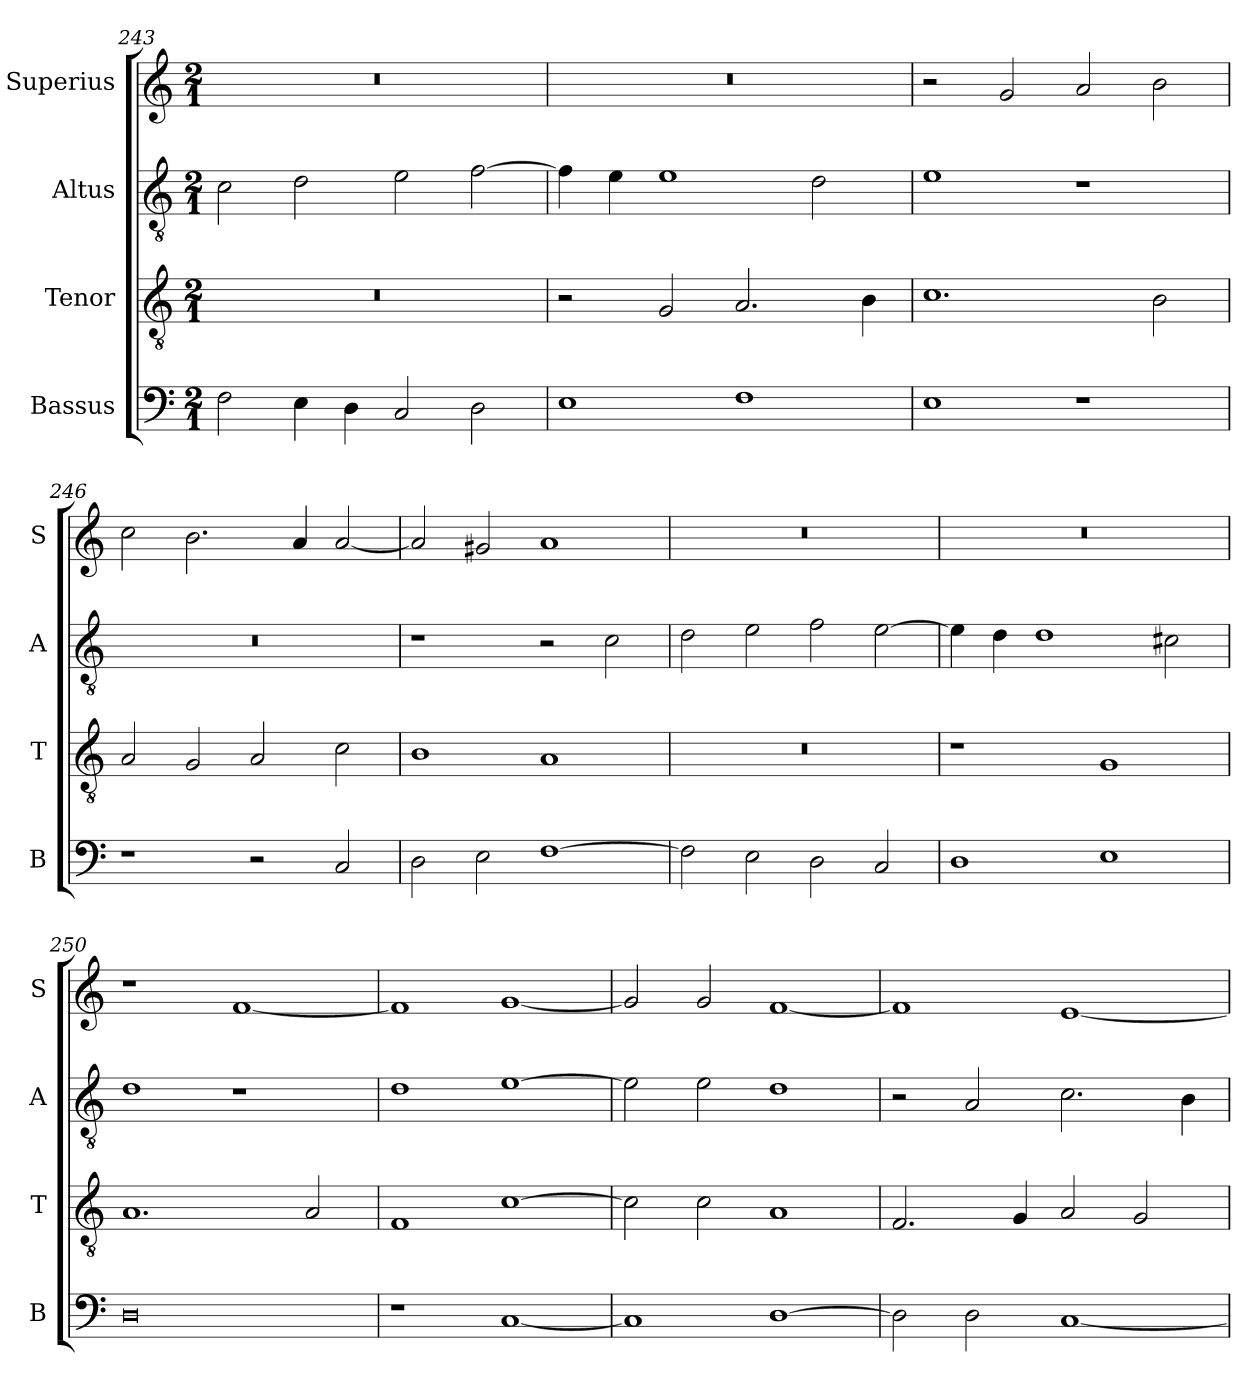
**kern	**kern	**kern	**kern
*part4	*part3	*part2	*part1
*staff4	*staff3	*staff2	*staff1
*I"Bassus	*I"Tenor	*I"Altus	*I"Superius
*I'B	*I'T	*I'A	*I'S
*clefF4	*clefGv2	*clefGv2	*clefG2
*k[]	*k[]	*k[]	*k[]
*C:	*C:	*C:	*C:
*M2/1	*M2/1	*M2/1	*M2/1
=243	=243	=243	=243
2F	0r	2c	0r
4E	.	2d	.
4D	.	.	.
2C	.	2e	.
2D	.	[2f	.
=244	=244	=244	=244
1E	2r	4f]	0r
.	.	4e	.
.	2G	1e	.
1F	2.A	.	.
.	.	2d	.
.	4B	.	.
=245	=245	=245	=245
1E	1.c	1e	2r
.	.	.	2g
1r	.	1r	2a
.	2B	.	2b
=246	=246	=246	=246
1r	2A	0r	2cc
.	2G	.	2.b
2r	2A	.	.
.	.	.	4a
2C	2c	.	[2a
=247	=247	=247	=247
2D	1B	1r	2a]
2E	.	.	2g#X
[1F	1A	2r	1a
.	.	2c	.
=248	=248	=248	=248
2F]	0r	2d	0r
2E	.	2e	.
2D	.	2f	.
2C	.	[2e	.
=249	=249	=249	=249
1D	1r	4e]	0r
.	.	4d	.
.	.	1d	.
1E	1G	.	.
.	.	2c#X	.
=250	=250	=250	=250
0D	1.A	1d	1r
.	.	1r	[1f
.	2A	.	.
=251	=251	=251	=251
1r	1F	1d	1f]
[1C	[1c	[1e	[1g
=252	=252	=252	=252
1C]	2c]	2e]	2g]
.	2c	2e	2g
[1D	1A	1d	[1f
=253	=253	=253	=253
2D]	2.F	2r	1f]
2D	.	2A	.
.	4G	.	.
[1C	2A	2.c	[1e
.	2G	.	.
.	.	4B	.
=	=	=	=
*-	*-	*-	*-
